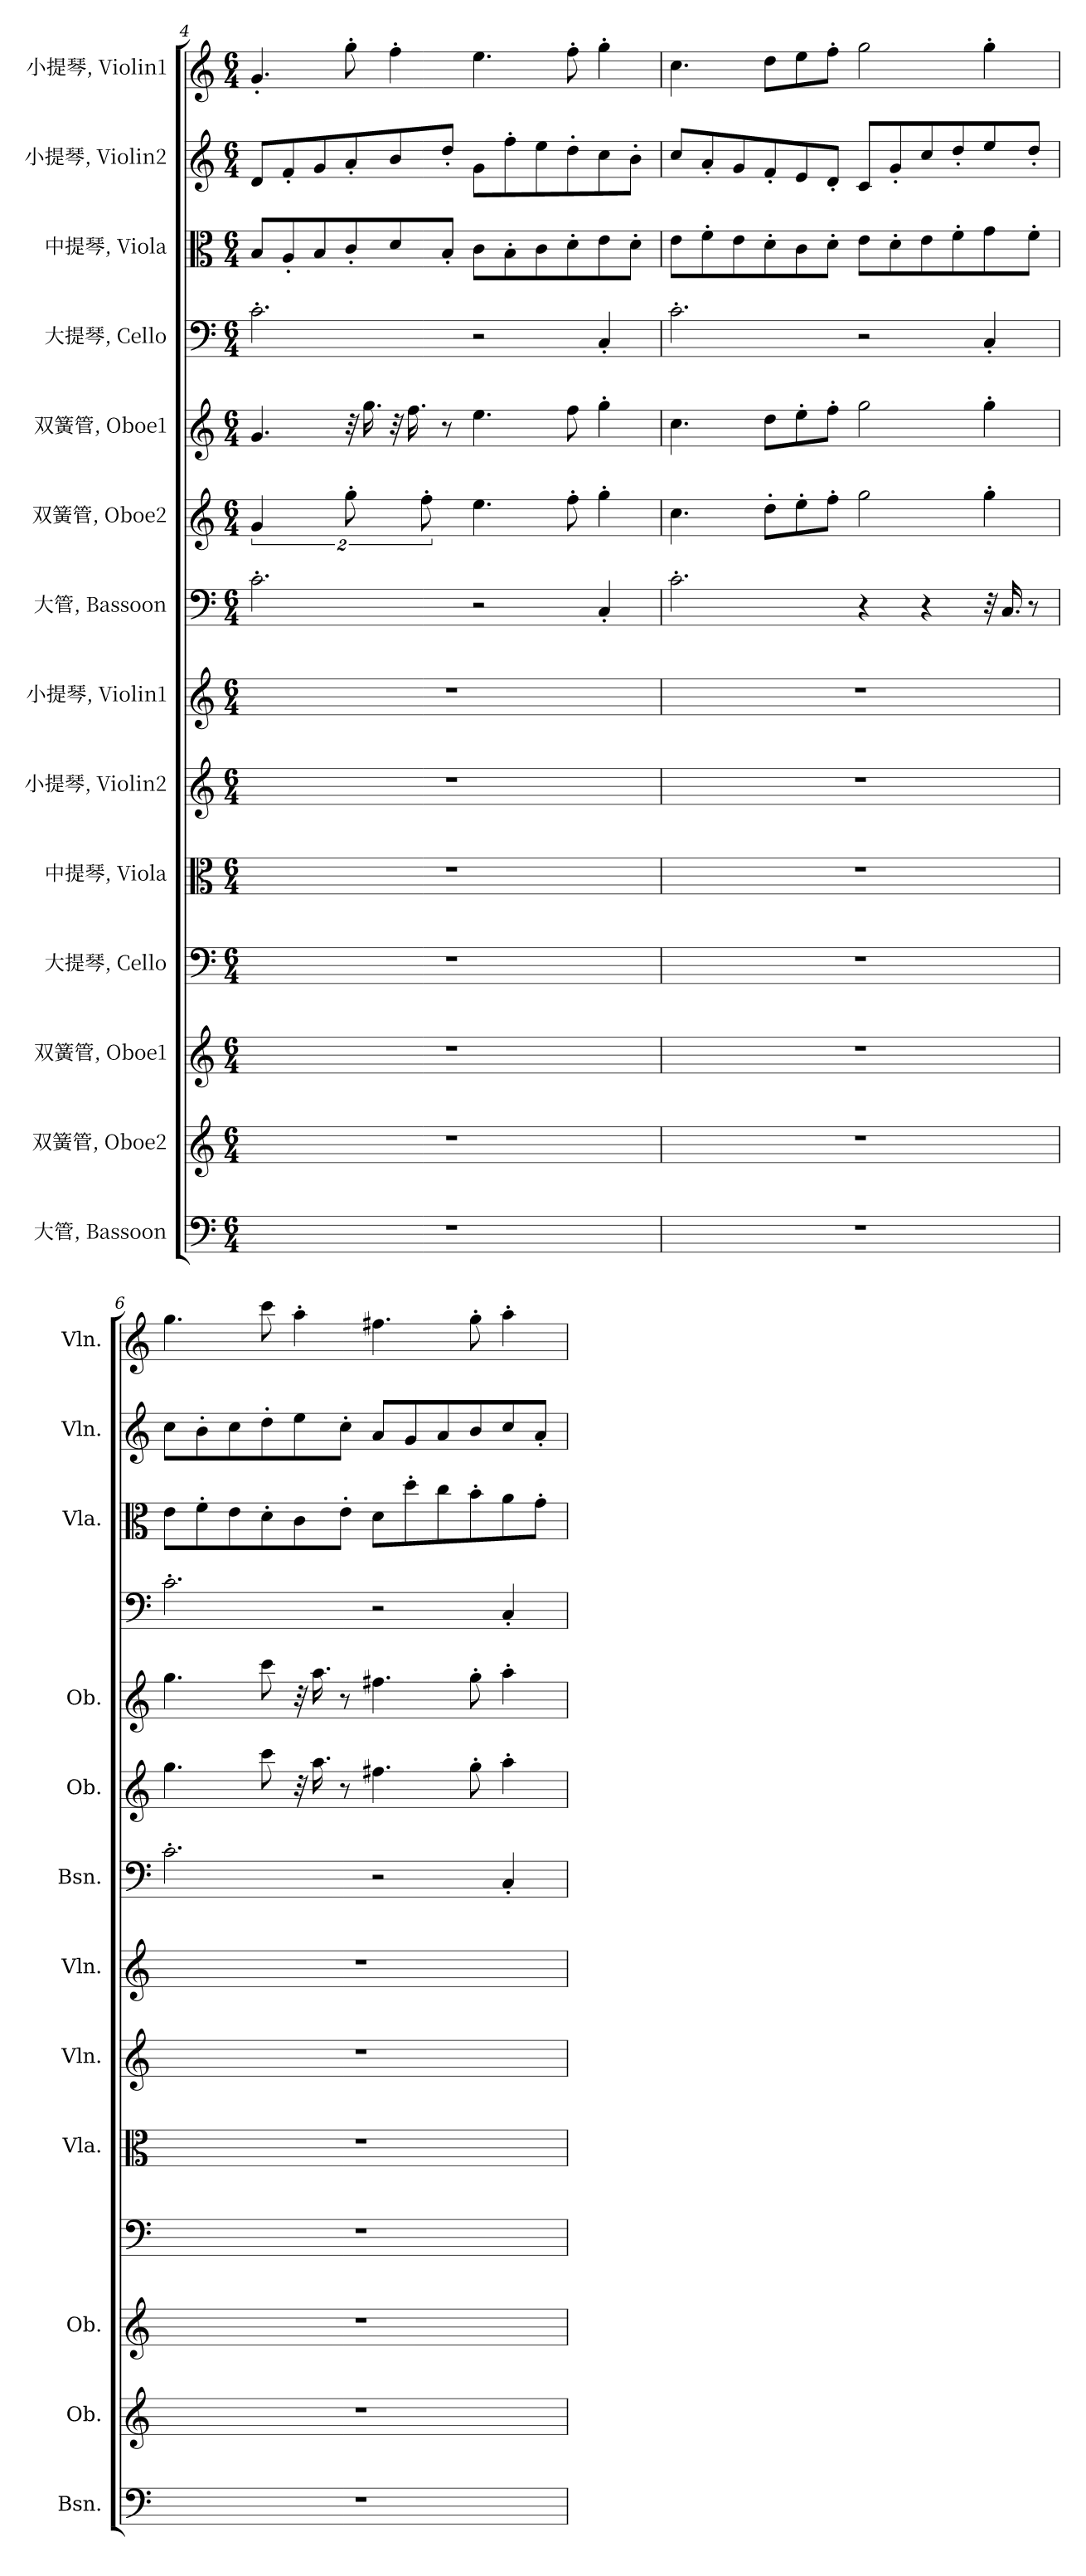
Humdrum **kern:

**kern	**kern	**kern	**kern	**kern	**kern	**kern	**kern	**kern	**kern	**kern	**kern	**kern	**kern
*part14	*part13	*part12	*part11	*part10	*part9	*part8	*part7	*part6	*part5	*part4	*part3	*part2	*part1
*staff14	*staff13	*staff12	*staff11	*staff10	*staff9	*staff8	*staff7	*staff6	*staff5	*staff4	*staff3	*staff2	*staff1
*I"大管, Bassoon	*I"双簧管, Oboe2	*I"双簧管, Oboe1	*I"大提琴, Cello	*I"中提琴, Viola	*I"小提琴, Violin2	*I"小提琴, Violin1	*I"大管, Bassoon	*I"双簧管, Oboe2	*I"双簧管, Oboe1	*I"大提琴, Cello	*I"中提琴, Viola	*I"小提琴, Violin2	*I"小提琴, Violin1
*I'Bsn.	*I'Ob.	*I'Ob.	*	*I'Vla.	*I'Vln.	*I'Vln.	*I'Bsn.	*I'Ob.	*I'Ob.	*	*I'Vla.	*I'Vln.	*I'Vln.
!!LO:PB:g=z
*clefF4	*clefG2	*clefG2	*clefF4	*clefC3	*clefG2	*clefG2	*clefF4	*clefG2	*clefG2	*clefF4	*clefC3	*clefG2	*clefG2
*k[]	*k[]	*k[]	*k[]	*k[]	*k[]	*k[]	*k[]	*k[]	*k[]	*k[]	*k[]	*k[]	*k[]
*M6/4	*M6/4	*M6/4	*M6/4	*M6/4	*M6/4	*M6/4	*M6/4	*M6/4	*M6/4	*M6/4	*M6/4	*M6/4	*M6/4
=4	=4	=4	=4	=4	=4	=4	=4	=4	=4	=4	=4	=4	=4
1.r	1.r	1.r	1.r	1.r	1.r	1.r	2.c'\	8%3g/	4.g/	2.c'\	8B/L	8d/L	4.g'/
.	.	.	.	.	.	.	.	.	.	.	8A'/	8f'/	.
.	.	.	.	.	.	.	.	.	.	.	8B/	8g/	.
.	.	.	.	.	.	.	.	16%3gg'\	32r	.	8c'/	8a'/	8gg'\
.	.	.	.	.	.	.	.	.	16.gg\	.	.	.	.
.	.	.	.	.	.	.	.	.	32r	.	8d/	8b/	4ff'\
.	.	.	.	.	.	.	.	.	16.ff\	.	.	.	.
.	.	.	.	.	.	.	.	16%3ff'\	.	.	.	.	.
.	.	.	.	.	.	.	.	.	8r	.	8B'/J	8dd'/J	.
.	.	.	.	.	.	.	2r	4.ee\	4.ee\	2r	8c\L	8g\L	4.ee\
.	.	.	.	.	.	.	.	.	.	.	8B'\	8ff'\	.
.	.	.	.	.	.	.	.	.	.	.	8c\	8ee\	.
.	.	.	.	.	.	.	.	8ff'\	8ff\	.	8d'\	8dd'\	8ff'\
.	.	.	.	.	.	.	4C'/	4gg'\	4gg'\	4C'/	8e\	8cc\	4gg'\
.	.	.	.	.	.	.	.	.	.	.	8d'\J	8b'\J	.
=5	=5	=5	=5	=5	=5	=5	=5	=5	=5	=5	=5	=5	=5
1.r	1.r	1.r	1.r	1.r	1.r	1.r	2.c'\	4.cc\	4.cc\	2.c'\	8e\L	8cc/L	4.cc\
.	.	.	.	.	.	.	.	.	.	.	8f'\	8a'/	.
.	.	.	.	.	.	.	.	.	.	.	8e\	8g/	.
.	.	.	.	.	.	.	.	8dd'\L	8dd\L	.	8d'\	8f'/	8dd\L
.	.	.	.	.	.	.	.	8ee'\	8ee'\	.	8c\	8e/	8ee\
.	.	.	.	.	.	.	.	8ff'\J	8ff'\J	.	8d'\J	8d'/J	8ff'\J
.	.	.	.	.	.	.	4r	2gg\	2gg\	2r	8e\L	8c/L	2gg\
.	.	.	.	.	.	.	.	.	.	.	8d'\	8g'/	.
.	.	.	.	.	.	.	4r	.	.	.	8e\	8cc/	.
.	.	.	.	.	.	.	.	.	.	.	8f'\	8dd'/	.
.	.	.	.	.	.	.	32r	4gg'\	4gg'\	4C'/	8g\	8ee/	4gg'\
.	.	.	.	.	.	.	16.C/	.	.	.	.	.	.
.	.	.	.	.	.	.	8r	.	.	.	8f'\J	8dd'/J	.
=6	=6	=6	=6	=6	=6	=6	=6	=6	=6	=6	=6	=6	=6
1.r	1.r	1.r	1.r	1.r	1.r	1.r	2.c'\	4.gg\	4.gg\	2.c'\	8e\L	8cc\L	4.gg\
.	.	.	.	.	.	.	.	.	.	.	8f'\	8b'\	.
.	.	.	.	.	.	.	.	.	.	.	8e\	8cc\	.
.	.	.	.	.	.	.	.	8ccc\	8ccc\	.	8d'\	8dd'\	8ccc\
.	.	.	.	.	.	.	.	32r	32r	.	8c\	8ee\	4aa'\
.	.	.	.	.	.	.	.	16.aa\	16.aa\	.	.	.	.
.	.	.	.	.	.	.	.	8r	8r	.	8e'\J	8cc'\J	.
.	.	.	.	.	.	.	2r	4.ff#X\	4.ff#X\	2r	8d\L	8a/L	4.ff#X\
.	.	.	.	.	.	.	.	.	.	.	8dd'\	8g/	.
.	.	.	.	.	.	.	.	.	.	.	8cc\	8a/	.
.	.	.	.	.	.	.	.	8gg'\	8gg'\	.	8b'\	8b/	8gg'\
.	.	.	.	.	.	.	4C'/	4aa'\	4aa'\	4C'/	8a\	8cc/	4aa'\
.	.	.	.	.	.	.	.	.	.	.	8g'\J	8a'/J	.
=	=	=	=	=	=	=	=	=	=	=	=	=	=
*-	*-	*-	*-	*-	*-	*-	*-	*-	*-	*-	*-	*-	*-
